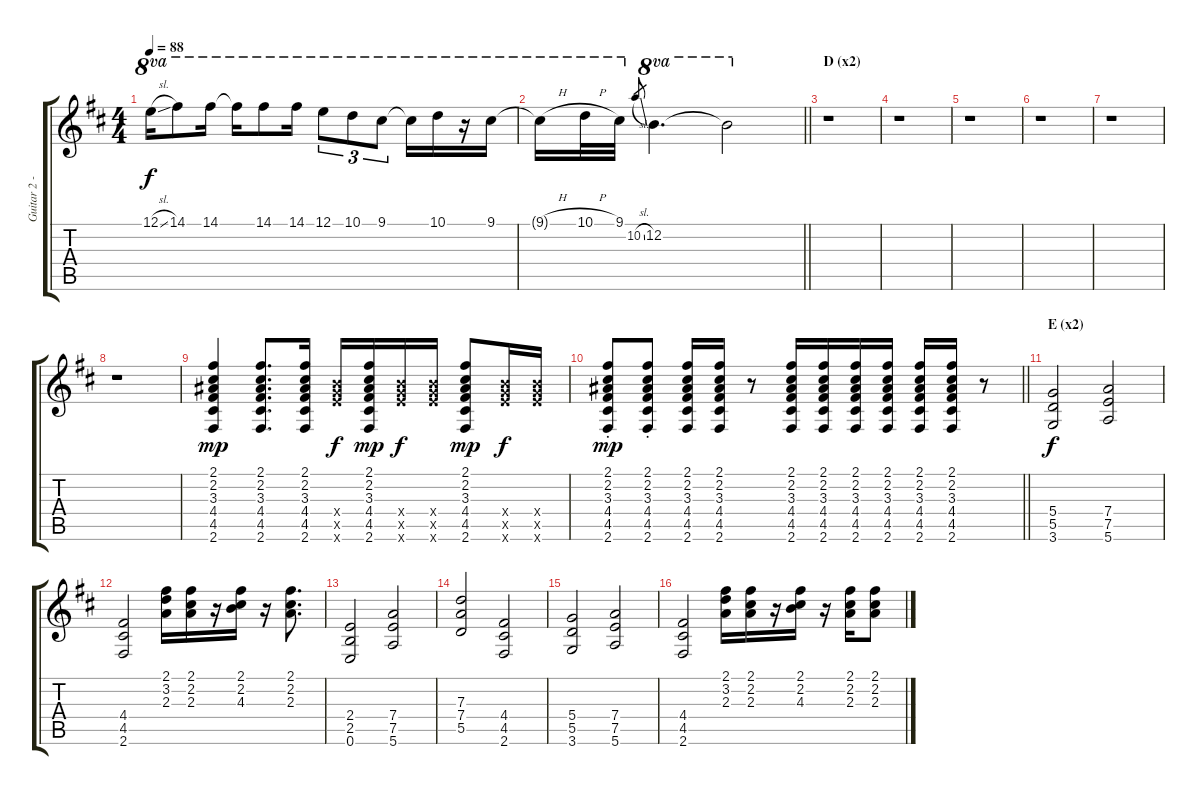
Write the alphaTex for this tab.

\track ("Guitar 2 - Shinji" "Guitar 2 -") {instrument distortionguitar}
\staff {score tabs}
\tuning (E4 B3 G3 D3 A2 E2) {hide}
\ts (4 4)
\tempo 88
\clef g2
\ks d
12.1{sl}.16{ot 8va dy f} 14.1.8{ot 8va} 14.1.16{ot 8va} 14.1{t}.16{ot 8va} 14.1.8{ot 8va} 14.1.16{ot 8va} 12.1.8{tu (3 2) ot 8va} 10.1.8{tu (3 2) ot 8va} 9.1.8{tu (3 2) ot 8va} 9.1{t}.16{ot 8va} 10.1.16{ot 8va} r.16{ot 8va} 9.1.16{ot 8va} |
\barLineRight lightlight
9.1{h t}.16{ot 8va} 10.1{h}.32{ot 8va} 9.1.32{ot 8va} 10.2{sl}.8{gr} 12.2.4{d ot 8va} 12.2{t}.2{ot 8va} |
\section ("" "D (x2)")
r.1 |
r.1 |
r.1 |
r.1 |
r.1 |
r.1 |
(2.1 2.2 3.3 4.4 4.5 2.6).4{dy mp volume 9 balance 16 instrument distortionguitar} (2.1 2.2 3.3 4.4 4.5 2.6).8{d} (2.1 2.2 3.3 4.4 4.5 2.6).16 (9.4{x} 10.5{x} 12.6{x}).16{dy f} (2.1 2.2 3.3 4.4 4.5 2.6).16{dy mp} (9.4{x} 10.5{x} 12.6{x}).16{dy f} (9.4{x} 10.5{x} 12.6{x}).16 (2.1 2.2 3.3 4.4 4.5 2.6).8{dy mp} (9.4{x} 10.5{x} 12.6{x}).16{dy f} (9.4{x} 10.5{x} 12.6{x}).16 |
\barLineRight lightlight
(2.1{st} 2.2{st} 3.3{st} 4.4{st} 4.5{st} 2.6{st}).8{dy mp} (2.1{st} 2.2{st} 3.3{st} 4.4{st} 4.5{st} 2.6{st}).8 (2.1 2.2 3.3 4.4 4.5 2.6).16 (2.1 2.2 3.3 4.4 4.5 2.6).16 r.8 (2.1 2.2 3.3 4.4 4.5 2.6).16 (2.1 2.2 3.3 4.4 4.5 2.6).16 (2.1 2.2 3.3 4.4 4.5 2.6).16 (2.1 2.2 3.3 4.4 4.5 2.6).16 (2.1 2.2 3.3 4.4 4.5 2.6).16 (2.1 2.2 3.3 4.4 4.5 2.6).16 r.8 |
\section ("" "E (x2)")
(5.4 5.5 3.6).2{dy f volume 10 balance 8} (7.4 7.5 5.6).2 |
(4.4 4.5 2.6).2 (2.1 3.2 2.3).16 (2.1 2.2 2.3).16 r.16 (2.1 2.2 4.3).16 r.16 (2.1 2.2 2.3).8{d} |
(2.4 2.5 0.6).2 (7.4 7.5 5.6).2 |
(7.3 7.4 5.5).2 (4.4 4.5 2.6).2 |
(5.4 5.5 3.6).2 (7.4 7.5 5.6).2 |
(4.4 4.5 2.6).2 (2.1 3.2 2.3).16 (2.1 2.2 2.3).16 r.16 (2.1 2.2 4.3).16 r.16 (2.1 2.2 2.3).16 (2.1 2.2 2.3).8
